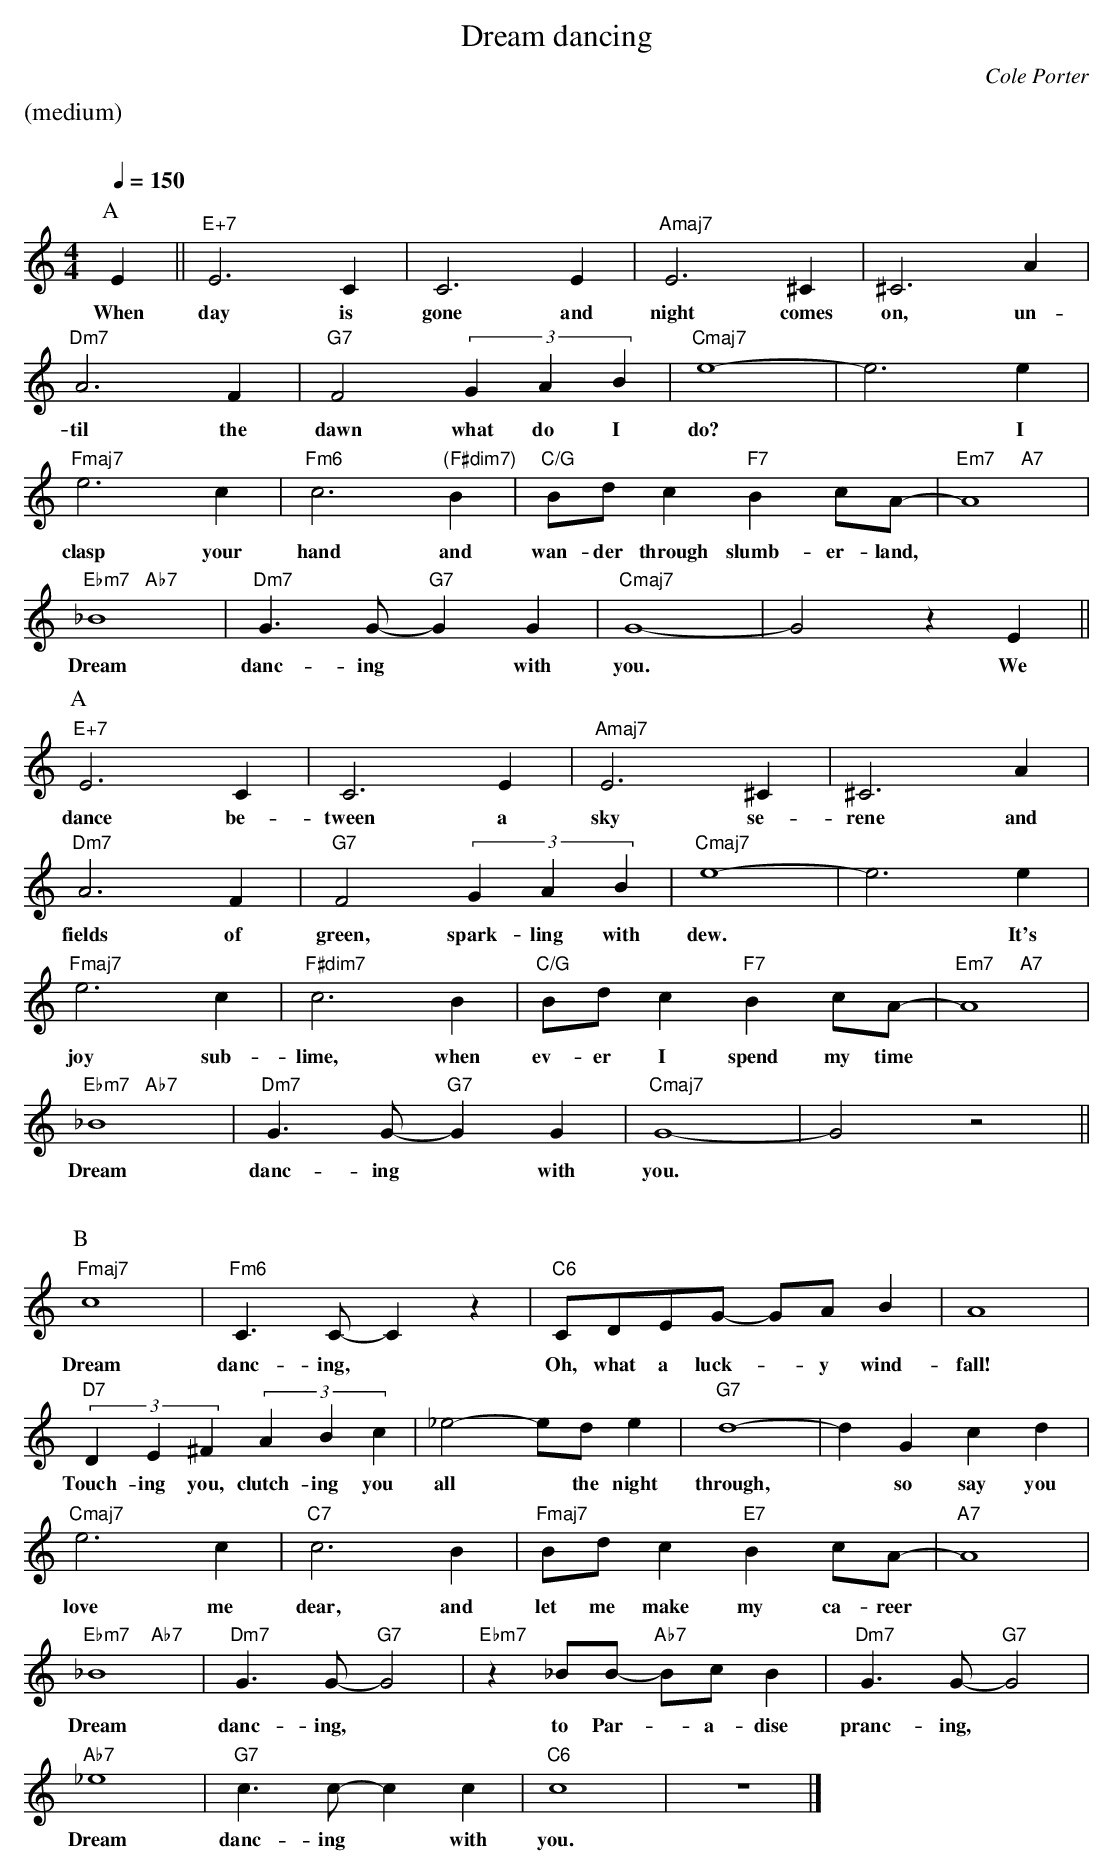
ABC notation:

X:1
T:Dream dancing
M:4/4
L:1/4
C:Cole Porter
Q:1/4=150
K:C
%%text (medium)
%%vskip 20
P:A
E||"E+7"E3C|C3E|"Amaj7"E3^C|^C3A|
w:When day is gone and night comes on, un-
"Dm7"A3F|"G7"F2 (3GAB|"Cmaj7"e4-|e3e|
w:til the dawn what do I do? * I
"Fmaj7"e3c|"Fm6"c3"(F#dim7)"B|"C/G"B/d/c "F7"Bc/A/-|"Em7     A7"A4|
w:clasp your hand and wan-der through slumb-er-land,*
"Ebm7   Ab7"_B4|"Dm7"G>G-"G7"GG|"Cmaj7"G4-|G2zE||
w:Dream danc-ing * with you. * We
P:A
"E+7"E3C|C3E|"Amaj7"E3^C|^C3A|
w:dance be-tween a sky se-rene and
"Dm7"A3F|"G7"F2 (3GAB|"Cmaj7"e4-|e3e|
w:fields of green, spark-ling with dew. * It's
"Fmaj7"e3c|"F#dim7"c3B|"C/G"B/d/c "F7"Bc/A/-|"Em7     A7"A4|
w:joy sub-lime, when ev-er I spend my time*
"Ebm7   Ab7"_B4|"Dm7"G>G-"G7"GG|"Cmaj7"G4-|G2z2||
w:Dream danc-ing * with you.*
%%newpage
P:B
"Fmaj7"c4|"Fm6"C>C-Cz|"C6"C/D/E/G/- G/A/B|A4|
w:Dream danc-ing, * Oh, what a luck- * y wind-fall!
"D7"(3DE^F (3ABc|_e2-e/d/e|"G7"d4-|dGcd|
w:Touch-ing you, clutch-ing you all * the night through, * so say you
"Cmaj7"e3c|"C7"c3B|"Fmaj7"B/d/c "E7"Bc/A/-|"A7"A4|
w:love me dear, and let me make my ca-reer*
"Ebm7    Ab7"_B4|"Dm7"G>G-"G7"G2|"Ebm7"z_B/B/- "Ab7"B/c/B|"Dm7"G>G-"G7"G2|
w:Dream danc-ing, * to Par- * a-dise pranc-ing,*
"Ab7"_e4|"G7"c>c-cc|"C6"c4|z4|]
w:Dream danc-ing * with you.
